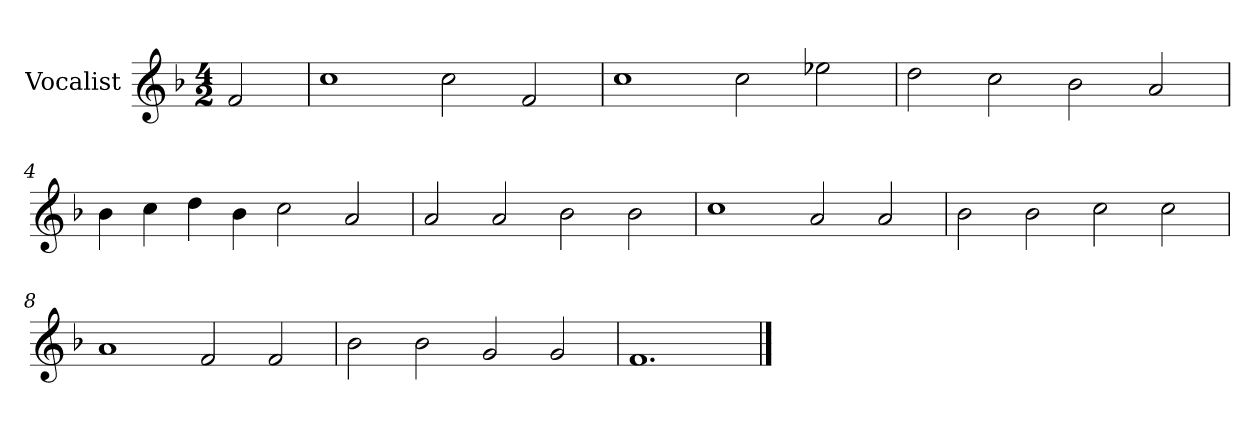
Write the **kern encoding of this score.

**kern
*part1
*staff1
*I"Vocalist
*k[b-]
*F:
*M4/2
=
2f
=1
1cc
2cc
2f
=2
1cc
2cc
2ee-X
=3
2dd
2cc
2b-
2a
=4
4b-
4cc
4dd
4b-
2cc
2a
=5
2a
2a
2b-
2b-
=6
1cc
2a
2a
=7
2b-
2b-
2cc
2cc
=8
1a
2f
2f
=9
2b-
2b-
2g
2g
=10
1.f
==
*-
